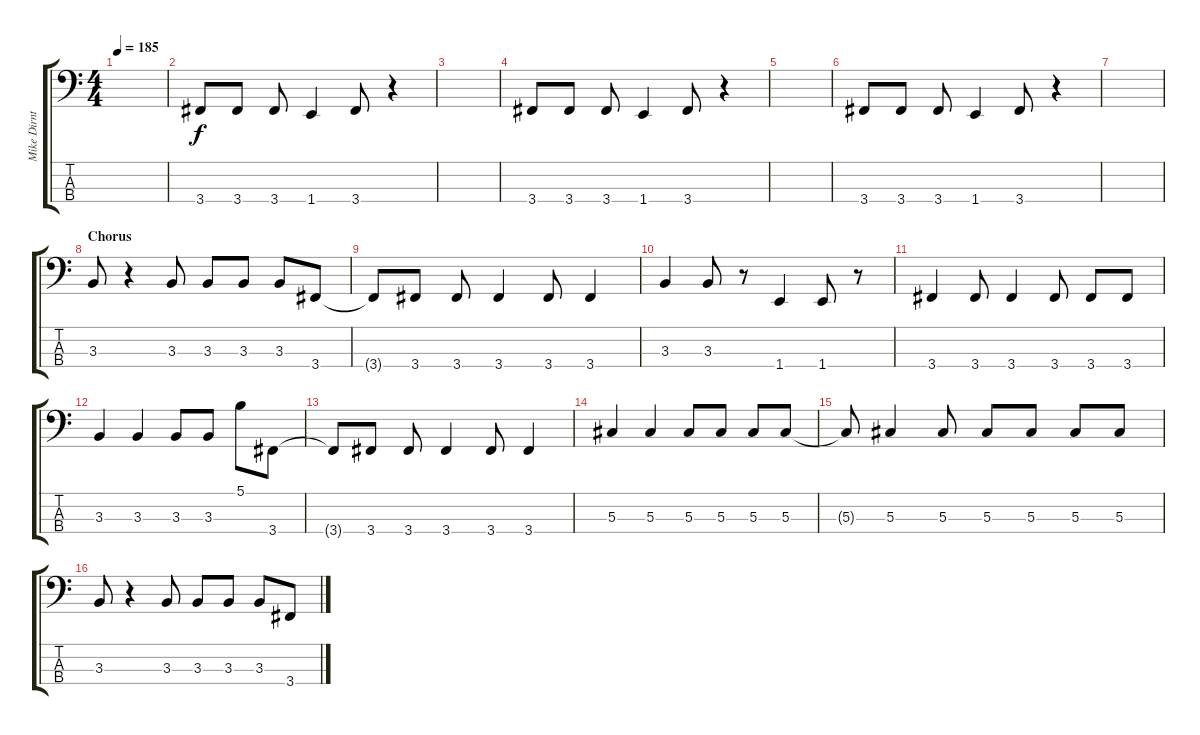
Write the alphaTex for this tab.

\track ("Mike Dirnt" "Mike Dirnt") {instrument electricbasspick}
\staff {score tabs}
\tuning (Gb2 Db2 Ab1 Eb1) {hide}
\ts (4 4)
\tempo 185
\clef f4
\ks c
|
3.4.8 3.4.8 3.4.8 1.4.4 3.4.8 r.4 |
|
3.4.8 3.4.8 3.4.8 1.4.4 3.4.8 r.4 |
|
3.4.8 3.4.8 3.4.8 1.4.4 3.4.8 r.4 |
|
\section ("" "Chorus")
3.3.8 r.4 3.3.8 3.3.8 3.3.8 3.3.8 3.4.8 |
3.4{t}.8 3.4.8 3.4.8 3.4.4 3.4.8 3.4.4 |
3.3.4 3.3.8 r.8 1.4.4 1.4.8 r.8 |
3.4.4 3.4.8 3.4.4 3.4.8 3.4.8 3.4.8 |
3.3.4 3.3.4 3.3.8 3.3.8 5.1.8 3.4.8 |
3.4{t}.8 3.4.8 3.4.8 3.4.4 3.4.8 3.4.4 |
5.3.4 5.3.4 5.3.8 5.3.8 5.3.8 5.3.8 |
5.3{t}.8 5.3.4 5.3.8 5.3.8 5.3.8 5.3.8 5.3.8 |
3.3.8 r.4 3.3.8 3.3.8 3.3.8 3.3.8 3.4.8
